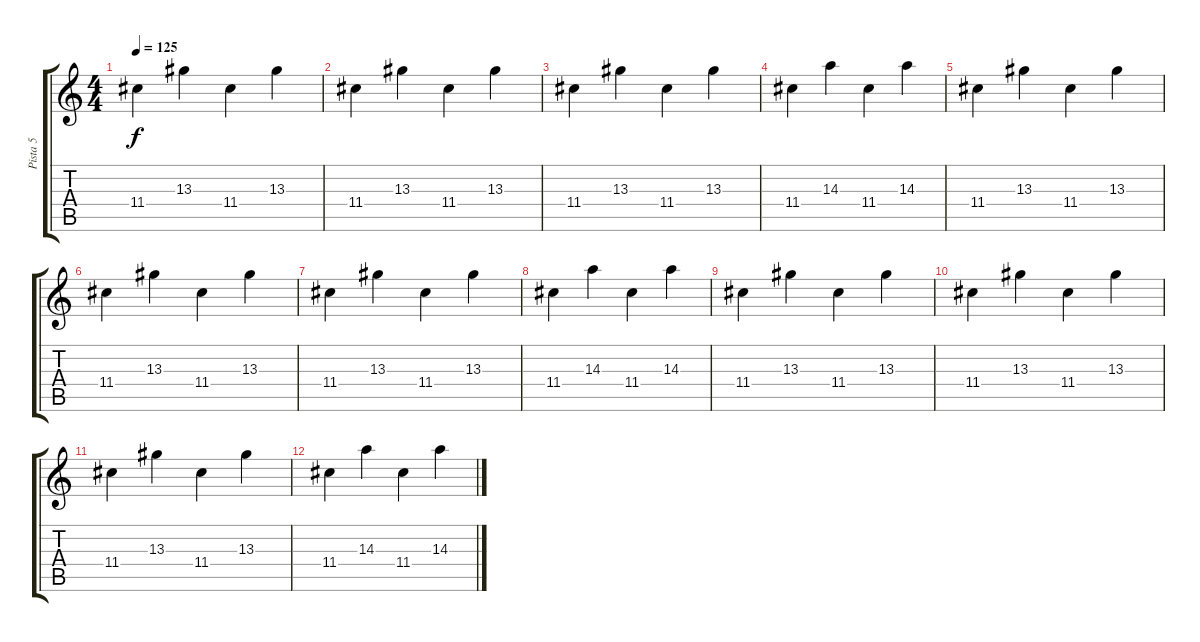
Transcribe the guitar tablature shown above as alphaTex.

\track ("Pista 5" "Pista 5") {instrument overdrivenguitar}
\staff {score tabs}
\tuning (E4 B3 G3 D3 A2 E2) {hide}
\ts (4 4)
\tempo 125
\clef g2
\ks c
11.4.4{dy f volume 12} 13.3.4 11.4.4 13.3.4 |
11.4.4 13.3.4 11.4.4 13.3.4 |
11.4.4 13.3.4 11.4.4 13.3.4 |
11.4.4 14.3.4 11.4.4 14.3.4 |
11.4.4 13.3.4 11.4.4 13.3.4 |
11.4.4 13.3.4 11.4.4 13.3.4 |
11.4.4 13.3.4 11.4.4 13.3.4 |
11.4.4 14.3.4 11.4.4 14.3.4 |
11.4.4 13.3.4 11.4.4 13.3.4 |
11.4.4 13.3.4 11.4.4 13.3.4 |
11.4.4 13.3.4 11.4.4 13.3.4 |
11.4.4 14.3.4 11.4.4 14.3.4
